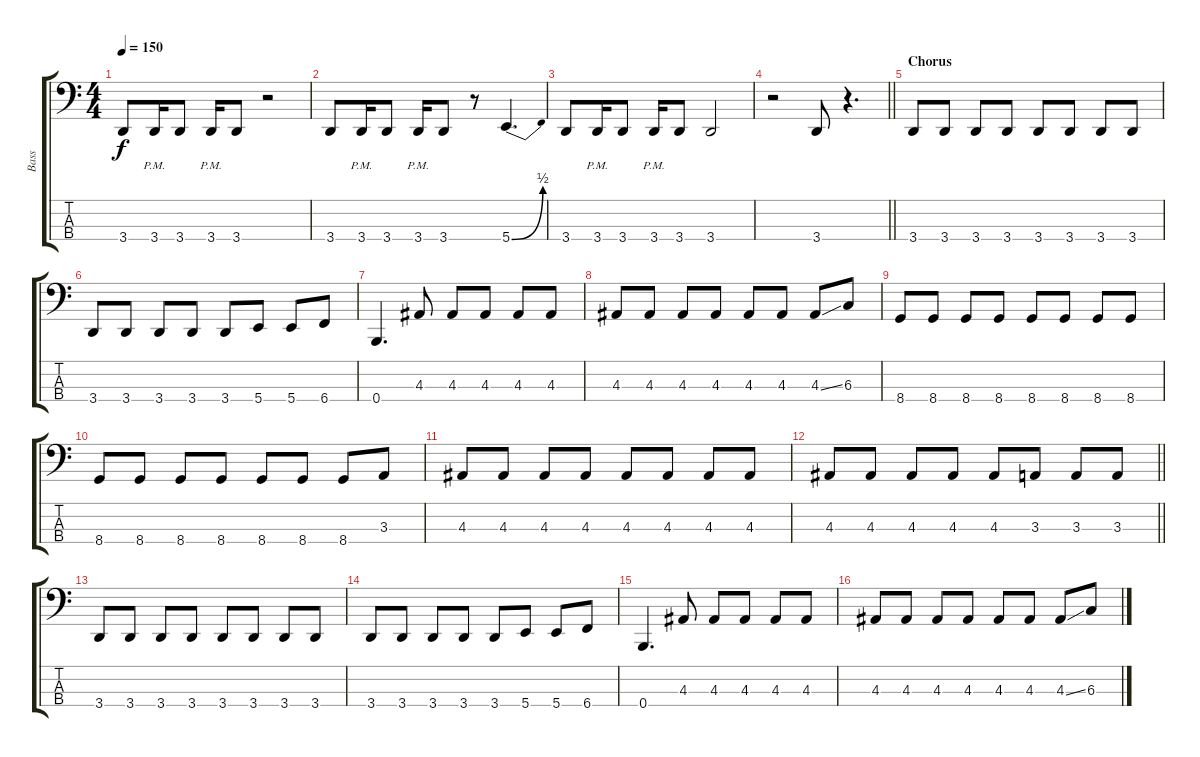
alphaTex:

\track ("Bass" "Bass") {instrument electricbasspick}
\staff {score tabs}
\tuning (E2 B1 Gb1 B0) {hide}
\ts (4 4)
\tempo 150
\clef f4
\ks c
3.4.8{dy f} 3.4{pm}.16 3.4.8 3.4{pm}.16 3.4.8 r.2 |
3.4.8 3.4{pm}.16 3.4.8 3.4{pm}.16 3.4.8 r.8 5.4{be (bend 0 0 60 2)}.4{d} |
3.4.8 3.4{pm}.16 3.4.8 3.4{pm}.16 3.4.8 3.4.2 |
\barLineRight lightlight
r.2 3.4.8 r.4{d} |
\section ("" "Chorus")
3.4.8 3.4.8 3.4.8 3.4.8 3.4.8 3.4.8 3.4.8 3.4.8 |
3.4.8 3.4.8 3.4.8 3.4.8 3.4.8 5.4.8 5.4.8 6.4.8 |
0.4.4{d} 4.3.8 4.3.8 4.3.8 4.3.8 4.3.8 |
4.3.8 4.3.8 4.3.8 4.3.8 4.3.8 4.3.8 4.3{ss}.8 6.3.8 |
8.4.8 8.4.8 8.4.8 8.4.8 8.4.8 8.4.8 8.4.8 8.4.8 |
8.4.8 8.4.8 8.4.8 8.4.8 8.4.8 8.4.8 8.4.8 3.3.8 |
4.3.8 4.3.8 4.3.8 4.3.8 4.3.8 4.3.8 4.3.8 4.3.8 |
\barLineRight lightlight
4.3.8 4.3.8 4.3.8 4.3.8 4.3.8 3.3.8 3.3.8 3.3.8 |
\section ("" "")
3.4.8 3.4.8 3.4.8 3.4.8 3.4.8 3.4.8 3.4.8 3.4.8 |
3.4.8 3.4.8 3.4.8 3.4.8 3.4.8 5.4.8 5.4.8 6.4.8 |
0.4.4{d} 4.3.8 4.3.8 4.3.8 4.3.8 4.3.8 |
4.3.8 4.3.8 4.3.8 4.3.8 4.3.8 4.3.8 4.3{ss}.8 6.3.8
